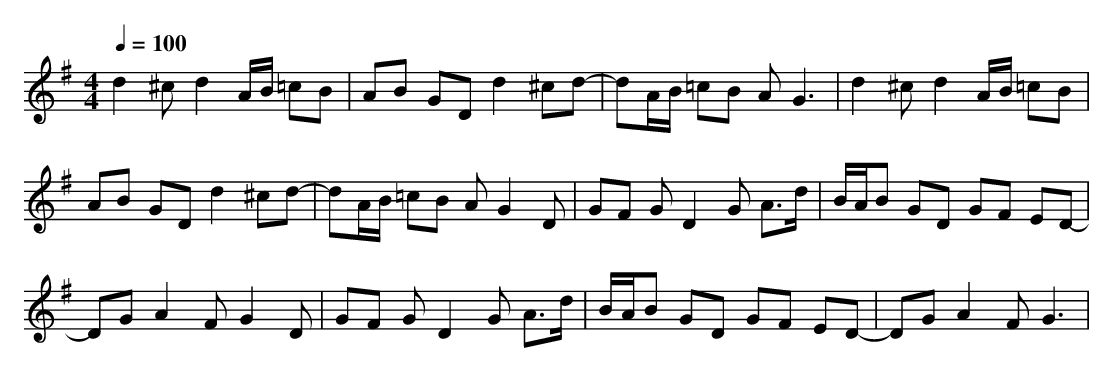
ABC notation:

X:1
T:
M: 4/4
L: 1/8
Q:1/4=100
K:G % 1 sharps
d2 ^cd2A/2B/2 =cB|AB GD d2 ^cd-|dA/2B/2 =cB A2<G2|d2 ^cd2A/2B/2 =cB|
AB GD d2 ^cd-|dA/2B/2 =cB AG2D|GF GD2G A>d|B/2A/2B GD GF ED-|
DG A2 FG2D|GF GD2G A>d|B/2A/2B GD GF ED-|DG A2 F2<G2|
